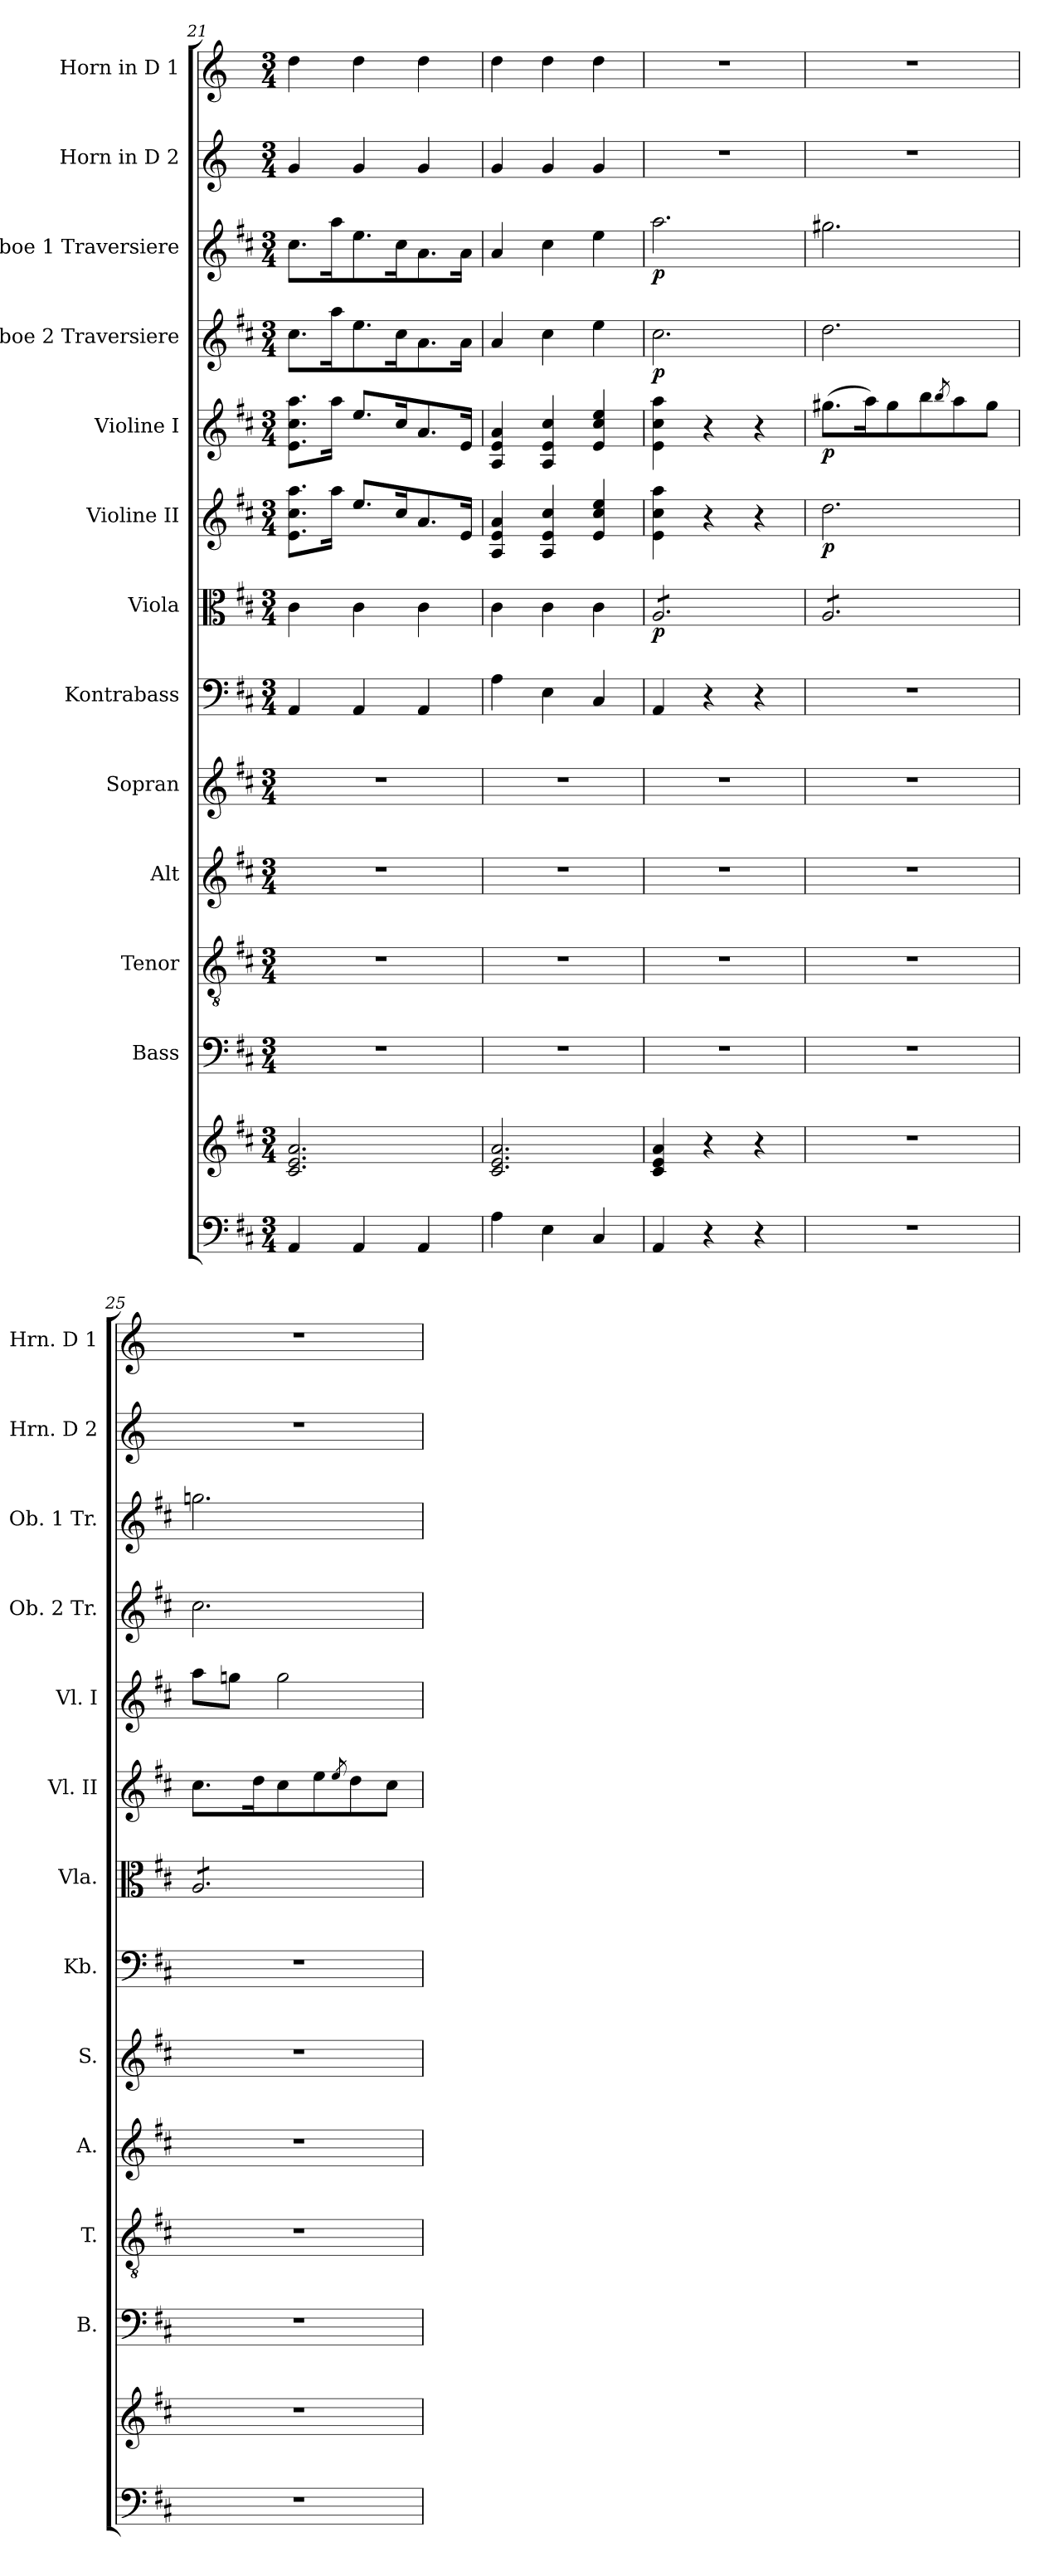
**kern	**kern	**kern	**kern	**kern	**kern	**kern	**kern	**dynam	**kern	**dynam	**kern	**dynam	**kern	**dynam	**kern	**dynam	**kern	**kern
*part13	*part13	*part12	*part11	*part10	*part9	*part8	*part7	*part7	*part6	*part6	*part5	*part5	*part4	*part4	*part3	*part3	*part2	*part1
*staff14	*staff13	*staff12	*staff11	*staff10	*staff9	*staff8	*staff7	*staff7	*staff6	*staff6	*staff5	*staff5	*staff4	*staff4	*staff3	*staff3	*staff2	*staff1
*	*	*I"Bass	*I"Tenor	*I"Alt	*I"Sopran	*I"Kontrabass	*I"Viola	*	*I"Violine II	*	*I"Violine I	*	*I"Oboe 2 Traversiere	*	*I"Oboe 1 Traversiere	*	*I"Horn in D 2	*I"Horn in D 1
*	*	*I'B.	*I'T.	*I'A.	*I'S.	*I'Kb.	*I'Vla.	*	*I'Vl. II	*	*I'Vl. I	*	*I'Ob. 2 Tr.	*	*I'Ob. 1 Tr.	*	*I'Hrn. D 2	*I'Hrn. D 1
*clefF4	*clefG2	*clefF4	*clefGv2	*clefG2	*clefG2	*clefF4	*clefC3	*	*clefG2	*	*clefG2	*	*clefG2	*	*clefG2	*	*clefG2	*clefG2
*	*	*	*	*	*	*ITrd7c12	*	*	*	*	*	*	*	*	*	*	*ITrd6c10	*ITrd6c10
*k[f#c#]	*k[f#c#]	*k[f#c#]	*k[f#c#]	*k[f#c#]	*k[f#c#]	*k[f#c#]	*k[f#c#]	*	*k[f#c#]	*	*k[f#c#]	*	*k[f#c#]	*	*k[f#c#]	*	*k[f#c#]	*k[f#c#]
*D:	*D:	*D:	*D:	*D:	*D:	*D:	*D:	*	*D:	*	*D:	*	*D:	*	*D:	*	*D:	*D:
*M3/4	*M3/4	*M3/4	*M3/4	*M3/4	*M3/4	*M3/4	*M3/4	*	*M3/4	*	*M3/4	*	*M3/4	*	*M3/4	*	*M3/4	*M3/4
=21	=21	=21	=21	=21	=21	=21	=21	=21	=21	=21	=21	=21	=21	=21	=21	=21	=21	=21
4AA/	2.c#/ 2.e/ 2.a/	2.r	2.r	2.r	2.r	4AAA/	4c#\	.	8.e\ 8.cc#\ 8.aa\L	.	8.e\ 8.cc#\ 8.aa\L	.	8.cc#\L	.	8.cc#\L	.	4A/	4e\
.	.	.	.	.	.	.	.	.	16aa\Jk	.	16aa\Jk	.	16aa\k	.	16aa\k	.	.	.
4AA/	.	.	.	.	.	4AAA/	4c#\	.	8.ee/L	.	8.ee/L	.	8.ee\	.	8.ee\	.	4A/	4e\
.	.	.	.	.	.	.	.	.	16cc#/k	.	16cc#/k	.	16cc#\k	.	16cc#\k	.	.	.
4AA/	.	.	.	.	.	4AAA/	4c#\	.	8.a/	.	8.a/	.	8.a\	.	8.a\	.	4A/	4e\
.	.	.	.	.	.	.	.	.	16e/Jk	.	16e/Jk	.	16a\Jk	.	16a\Jk	.	.	.
!!LO:PB:g=z
=22	=22	=22	=22	=22	=22	=22	=22	=22	=22	=22	=22	=22	=22	=22	=22	=22	=22	=22
4A\	2.c#/ 2.e/ 2.a/	2.r	2.r	2.r	2.r	4AA\	4c#\	.	4A/ 4e/ 4a/	.	4A/ 4e/ 4a/	.	4a/	.	4a/	.	4A/	4e\
4E\	.	.	.	.	.	4EE\	4c#\	.	4A/ 4e/ 4cc#/	.	4A/ 4e/ 4cc#/	.	4cc#\	.	4cc#\	.	4A/	4e\
4C#/	.	.	.	.	.	4CC#/	4c#\	.	4e/ 4cc#/ 4ee/	.	4e/ 4cc#/ 4ee/	.	4ee\	.	4ee\	.	4A/	4e\
=23	=23	=23	=23	=23	=23	=23	=23	=23	=23	=23	=23	=23	=23	=23	=23	=23	=23	=23
!	!	!	!	!	!	!	!	!LO:DY:b	!	!	!	!	!	!LO:DY:b	!	!LO:DY:b	!	!
*	*	*	*	*	*	*	*tremolo	*	*	*	*	*	*	*	*	*	*	*
4AA/	4c#/ 4e/ 4a/	2.r	2.r	2.r	2.r	4AAA/	8A/L	p	4e\ 4cc#\ 4aa\	.	4e\ 4cc#\ 4aa\	.	2.cc#\	p	2.aa\	p	2.r	2.r
.	.	.	.	.	.	.	8A/	.	.	.	.	.	.	.	.	.	.	.
4r	4r	.	.	.	.	4r	8A/	.	4r	.	4r	.	.	.	.	.	.	.
.	.	.	.	.	.	.	8A/	.	.	.	.	.	.	.	.	.	.	.
4r	4r	.	.	.	.	4r	8A/	.	4r	.	4r	.	.	.	.	.	.	.
.	.	.	.	.	.	.	8A/J	.	.	.	.	.	.	.	.	.	.	.
=24	=24	=24	=24	=24	=24	=24	=24	=24	=24	=24	=24	=24	=24	=24	=24	=24	=24	=24
!	!	!	!	!	!	!	!	!	!	!LO:DY:b	!	!LO:DY:b	!	!	!	!	!	!
2.r	2.r	2.r	2.r	2.r	2.r	2.r	8A/L	.	2.dd\	p	(>8.gg#X\L	p	2.dd\	.	2.gg#X\	.	2.r	2.r
.	.	.	.	.	.	.	8A/	.	.	.	.	.	.	.	.	.	.	.
.	.	.	.	.	.	.	.	.	.	.	16aa\k)	.	.	.	.	.	.	.
.	.	.	.	.	.	.	8A/	.	.	.	8gg#\	.	.	.	.	.	.	.
.	.	.	.	.	.	.	8A/	.	.	.	8bb\	.	.	.	.	.	.	.
.	.	.	.	.	.	.	.	.	.	.	8qbb/	.	.	.	.	.	.	.
.	.	.	.	.	.	.	8A/	.	.	.	8aa\	.	.	.	.	.	.	.
.	.	.	.	.	.	.	8A/J	.	.	.	8gg#\J	.	.	.	.	.	.	.
=25	=25	=25	=25	=25	=25	=25	=25	=25	=25	=25	=25	=25	=25	=25	=25	=25	=25	=25
2.r	2.r	2.r	2.r	2.r	2.r	2.r	8A/L	.	8.cc#\L	.	8aa\L	.	2.cc#\	.	2.ggn\	.	2.r	2.r
.	.	.	.	.	.	.	8A/	.	.	.	8ggn\J	.	.	.	.	.	.	.
.	.	.	.	.	.	.	.	.	16dd\k	.	.	.	.	.	.	.	.	.
.	.	.	.	.	.	.	8A/	.	8cc#\	.	2gg\	.	.	.	.	.	.	.
.	.	.	.	.	.	.	8A/	.	8ee\	.	.	.	.	.	.	.	.	.
.	.	.	.	.	.	.	.	.	8qee/	.	.	.	.	.	.	.	.	.
.	.	.	.	.	.	.	8A/	.	8dd\	.	.	.	.	.	.	.	.	.
.	.	.	.	.	.	.	8A/J	.	8cc#\J	.	.	.	.	.	.	.	.	.
*	*	*	*	*	*	*	*Xtremolo	*	*	*	*	*	*	*	*	*	*	*
=	=	=	=	=	=	=	=	=	=	=	=	=	=	=	=	=	=	=
*-	*-	*-	*-	*-	*-	*-	*-	*-	*-	*-	*-	*-	*-	*-	*-	*-	*-	*-
